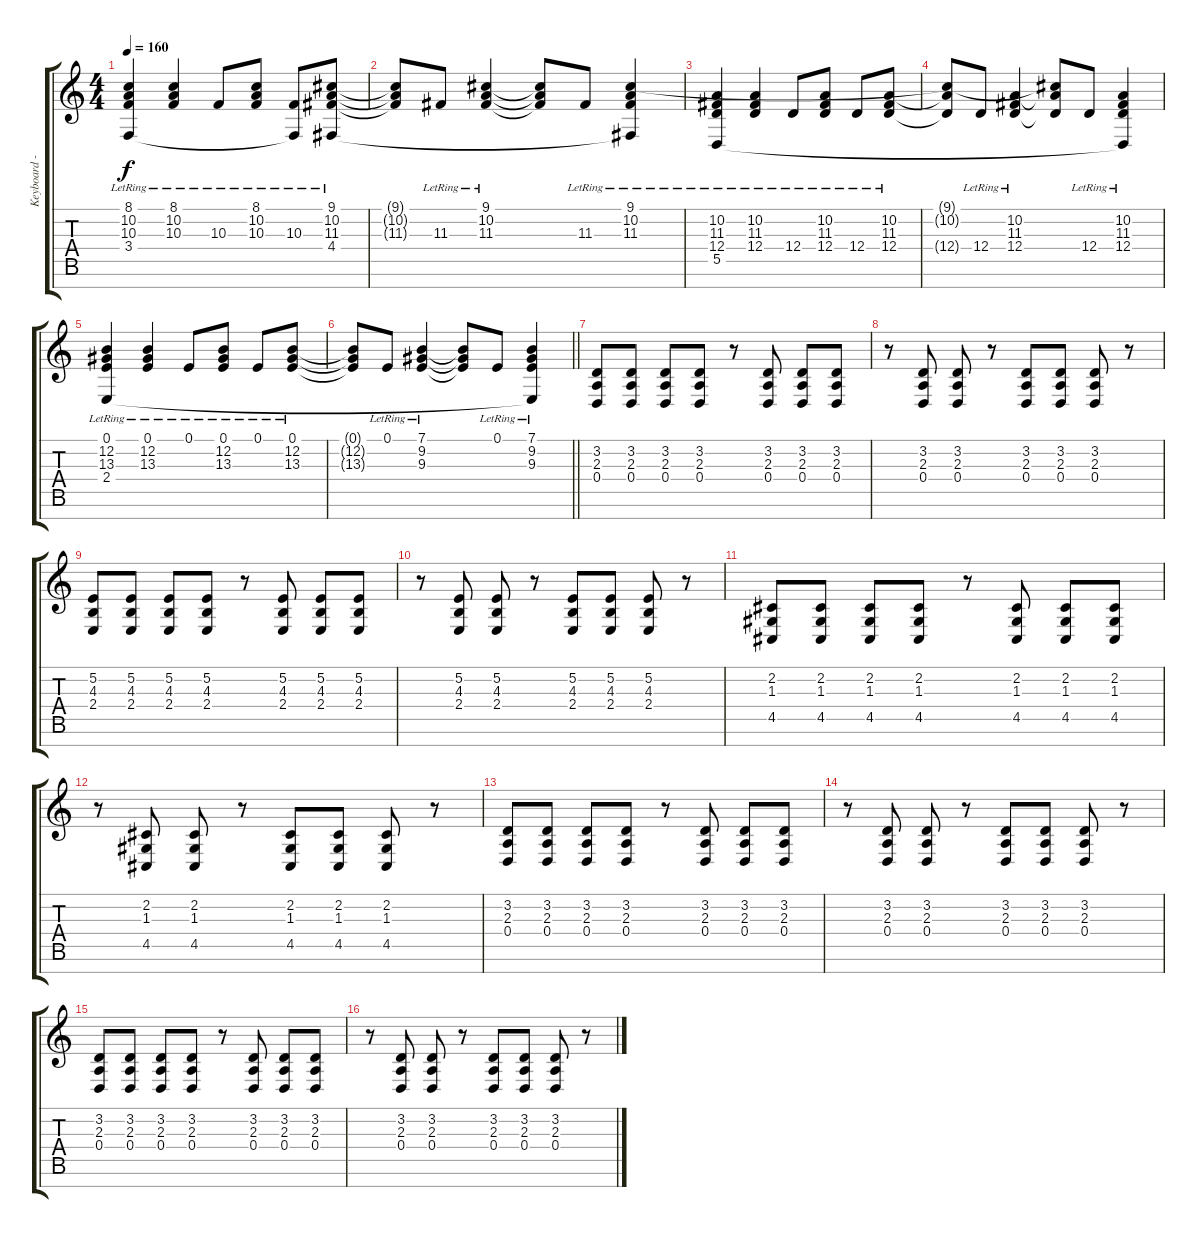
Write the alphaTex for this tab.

\track ("Keyboard - Kevin" "Keyboard -") {instrument acousticgrandpiano}
\staff {score tabs}
\tuning (E4 B3 G3 D3 A2 E2 B1) {hide}
\ts (4 4)
\tempo 160
\clef g2
\ks c
(8.1{lr} 10.2{lr} 10.3{lr} 3.4{lr}).4{dy f} (8.1{lr} 10.2{lr} 10.3{lr}).4 10.3{lr}.8 (8.1{lr} 10.2{lr} 10.3{lr}).8 (10.3{lr} 3.4{t}).8 (9.1{lr} 10.2{lr} 11.3{lr} 4.4{lr}).8 |
(9.1{t} 10.2{t} 11.3{t}).8 11.3{lr}.8 (9.1{lr} 10.2{lr} 11.3{lr}).4 (9.1{t} 10.2{t} 11.3{t}).8 11.3{lr}.8 (9.1{lr} 10.2{lr} 11.3{lr} 4.4{t}).4 |
(10.2{lr} 11.3{lr} 12.4{lr} 5.5{lr}).4 (10.2{lr} 11.3{lr} 12.4{lr}).4 12.4{lr}.8 (10.2{lr} 11.3{lr} 12.4{lr}).8 12.4{lr}.8 (10.2{lr} 11.3{lr} 12.4{lr}).8 |
(9.1{t} 10.2{t} 12.4{t}).8 12.4{lr}.8 (10.2{lr} 11.3{lr} 12.4{lr}).4 (9.1{t} 10.2{t} 12.4{t}).8 12.4{lr}.8 (10.2{lr} 11.3{lr} 12.4{lr} 5.5{t}).4 |
(0.1{lr} 12.2{lr} 13.3{lr} 2.4{lr}).4 (0.1{lr} 12.2{lr} 13.3{lr}).4 0.1{lr}.8 (0.1{lr} 12.2{lr} 13.3{lr}).8 0.1{lr}.8 (0.1{lr} 12.2{lr} 13.3{lr}).8 |
\barLineRight lightlight
(0.1{t} 12.2{t} 13.3{t}).8 0.1{lr}.8 (7.1{lr} 9.2{lr} 9.3{lr}).4 (7.1{t} 9.2{t} 9.3{t}).8 0.1{lr}.8 (7.1{lr} 9.2{lr} 9.3{lr} 2.4{t}).4 |
(3.2 2.3 0.4).8 (3.2 2.3 0.4).8 (3.2 2.3 0.4).8 (3.2 2.3 0.4).8 r.8 (3.2 2.3 0.4).8 (3.2 2.3 0.4).8 (3.2 2.3 0.4).8 |
r.8 (3.2 2.3 0.4).8 (3.2 2.3 0.4).8 r.8 (3.2 2.3 0.4).8 (3.2 2.3 0.4).8 (3.2 2.3 0.4).8 r.8 |
(5.2 4.3 2.4).8 (5.2 4.3 2.4).8 (5.2 4.3 2.4).8 (5.2 4.3 2.4).8 r.8 (5.2 4.3 2.4).8 (5.2 4.3 2.4).8 (5.2 4.3 2.4).8 |
r.8 (5.2 4.3 2.4).8 (5.2 4.3 2.4).8 r.8 (5.2 4.3 2.4).8 (5.2 4.3 2.4).8 (5.2 4.3 2.4).8 r.8 |
(2.2 1.3 4.5).8 (2.2 1.3 4.5).8 (2.2 1.3 4.5).8 (2.2 1.3 4.5).8 r.8 (2.2 1.3 4.5).8 (2.2 1.3 4.5).8 (2.2 1.3 4.5).8 |
r.8 (2.2 1.3 4.5).8 (2.2 1.3 4.5).8 r.8 (2.2 1.3 4.5).8 (2.2 1.3 4.5).8 (2.2 1.3 4.5).8 r.8 |
(3.2 2.3 0.4).8 (3.2 2.3 0.4).8 (3.2 2.3 0.4).8 (3.2 2.3 0.4).8 r.8 (3.2 2.3 0.4).8 (3.2 2.3 0.4).8 (3.2 2.3 0.4).8 |
r.8 (3.2 2.3 0.4).8 (3.2 2.3 0.4).8 r.8 (3.2 2.3 0.4).8 (3.2 2.3 0.4).8 (3.2 2.3 0.4).8 r.8 |
(3.2 2.3 0.4).8 (3.2 2.3 0.4).8 (3.2 2.3 0.4).8 (3.2 2.3 0.4).8 r.8 (3.2 2.3 0.4).8 (3.2 2.3 0.4).8 (3.2 2.3 0.4).8 |
r.8 (3.2 2.3 0.4).8 (3.2 2.3 0.4).8 r.8 (3.2 2.3 0.4).8 (3.2 2.3 0.4).8 (3.2 2.3 0.4).8 r.8
